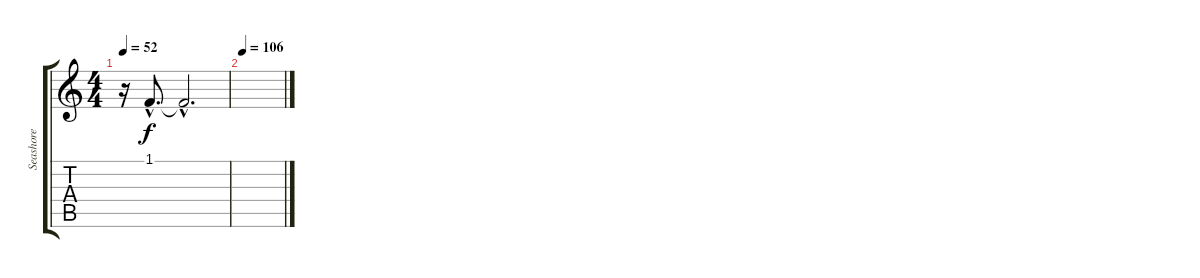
\track ("Seashore" "Seashore") {instrument seashore}
\staff {score tabs}
\tuning (E4 B3 G3 D3 A2 E2) {hide}
\ts (4 4)
\tempo 52
\clef g2
\ks c
r.16{dy f} 1.1{hac}.8{d} 1.1{hac t}.2{d} |
\tempo 106
